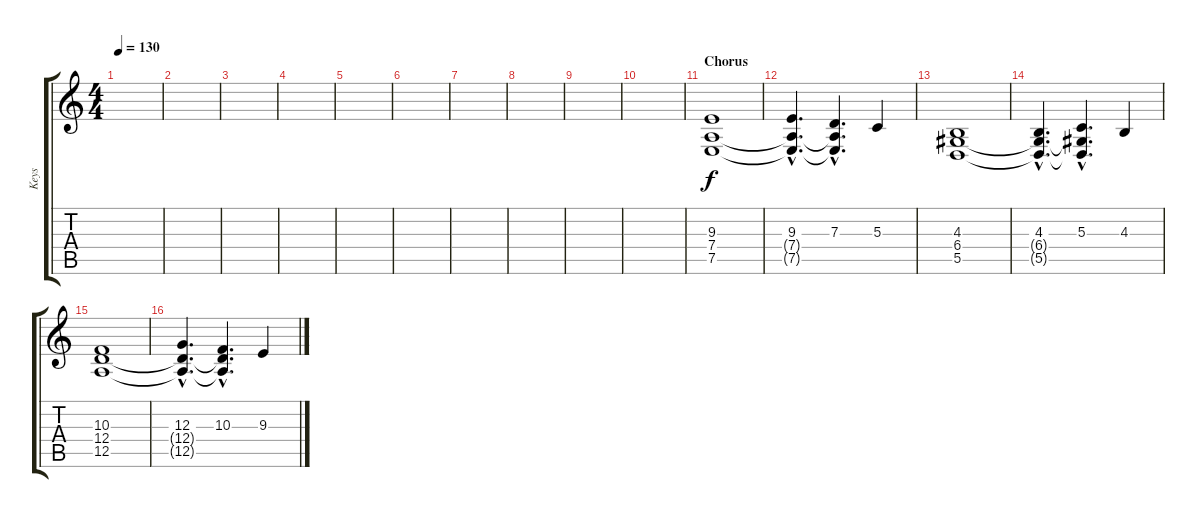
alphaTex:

\track ("Keys" "Keys") {instrument stringensemble1}
\staff {score tabs}
\tuning (E4 B3 G3 D3 A2 D2) {hide}
\ts (4 4)
\tempo 130
\clef g2
\ks c
|
|
|
|
|
|
|
|
|
|
\section ("" "Chorus")
(9.3 7.4 7.5).1 |
(9.3{hac} 7.4{hac t} 7.5{hac t}).4{d} (7.3{hac} 7.4{hac t} 7.5{hac t}).4{d} 5.3.4 |
(4.3 6.4 5.5).1 |
(4.3{hac} 6.4{hac t} 5.5{hac t}).4{d} (5.3{hac} 6.4{hac t} 5.5{hac t}).4{d} 4.3.4 |
(10.3 12.4 12.5).1 |
(12.3{hac} 12.4{hac t} 12.5{hac t}).4{d} (10.3{hac} 12.4{hac t} 12.5{hac t}).4{d} 9.3.4
